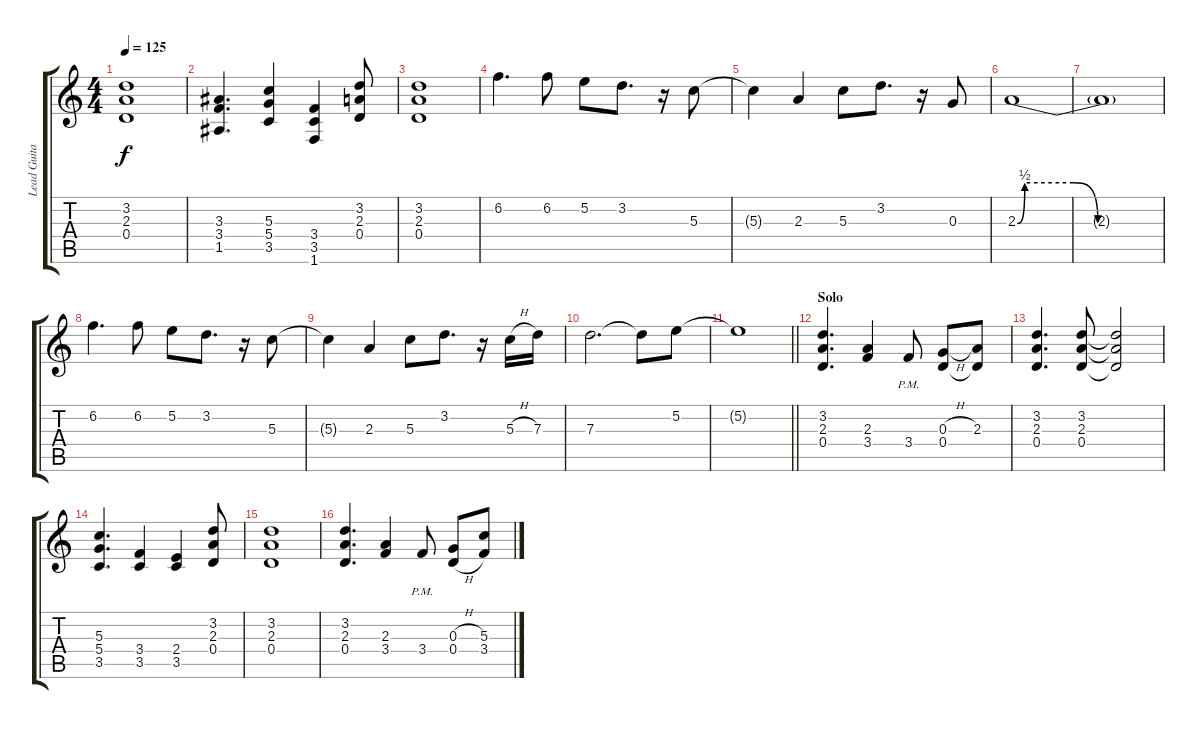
\track ("Lead Guitar 2" "Lead Guita") {instrument distortionguitar}
\staff {score tabs}
\tuning (E4 B3 G3 D3 A2 E2) {hide}
\ts (4 4)
\tempo 125
\clef g2
\ks c
(3.2{t} 2.3{t} 0.4{t}).1{dy f} |
(3.3 3.4 1.5).4{d} (5.3 5.4 3.5).4 (3.4 3.5 1.6).4 (3.2 2.3 0.4).8 |
(3.2 2.3 0.4).1 |
6.2.4{d balance 14} 6.2.8 5.2.8 3.2.8{d} r.16 5.3.8 |
5.3{t}.4 2.3.4 5.3.8 3.2.8{d} r.16 0.3.8 |
2.3{be (custom 0 0 3 2 23 2 33 0 60 0)}.1 |
2.3{t}.1 |
6.2.4{d} 6.2.8 5.2.8 3.2.8{d} r.16 5.3.8 |
5.3{t}.4 2.3.4 5.3.8 3.2.8{d} r.16 5.3{h}.16 7.3.16 |
7.3.2{d} 7.3{t}.8 5.2.8 |
\barLineRight lightlight
5.2{t}.1 |
\section ("" "Solo")
(3.2 2.3 0.4).4{d balance 8} (2.3 3.4).4 3.4{pm}.8 (0.3{h} 0.4).8 (2.3 0.4{t}).8 |
(3.2 2.3 0.4).4{d} (3.2 2.3 0.4).8 (3.2{t} 2.3{t} 0.4{t}).2 |
(5.3 5.4 3.5).4{d} (3.4 3.5).4 (2.4 3.5).4 (3.2 2.3 0.4).8 |
(3.2 2.3 0.4).1 |
(3.2 2.3 0.4).4{d} (2.3 3.4).4 3.4{pm}.8 (0.3{h} 0.4{h}).8 (5.3 3.4).8
